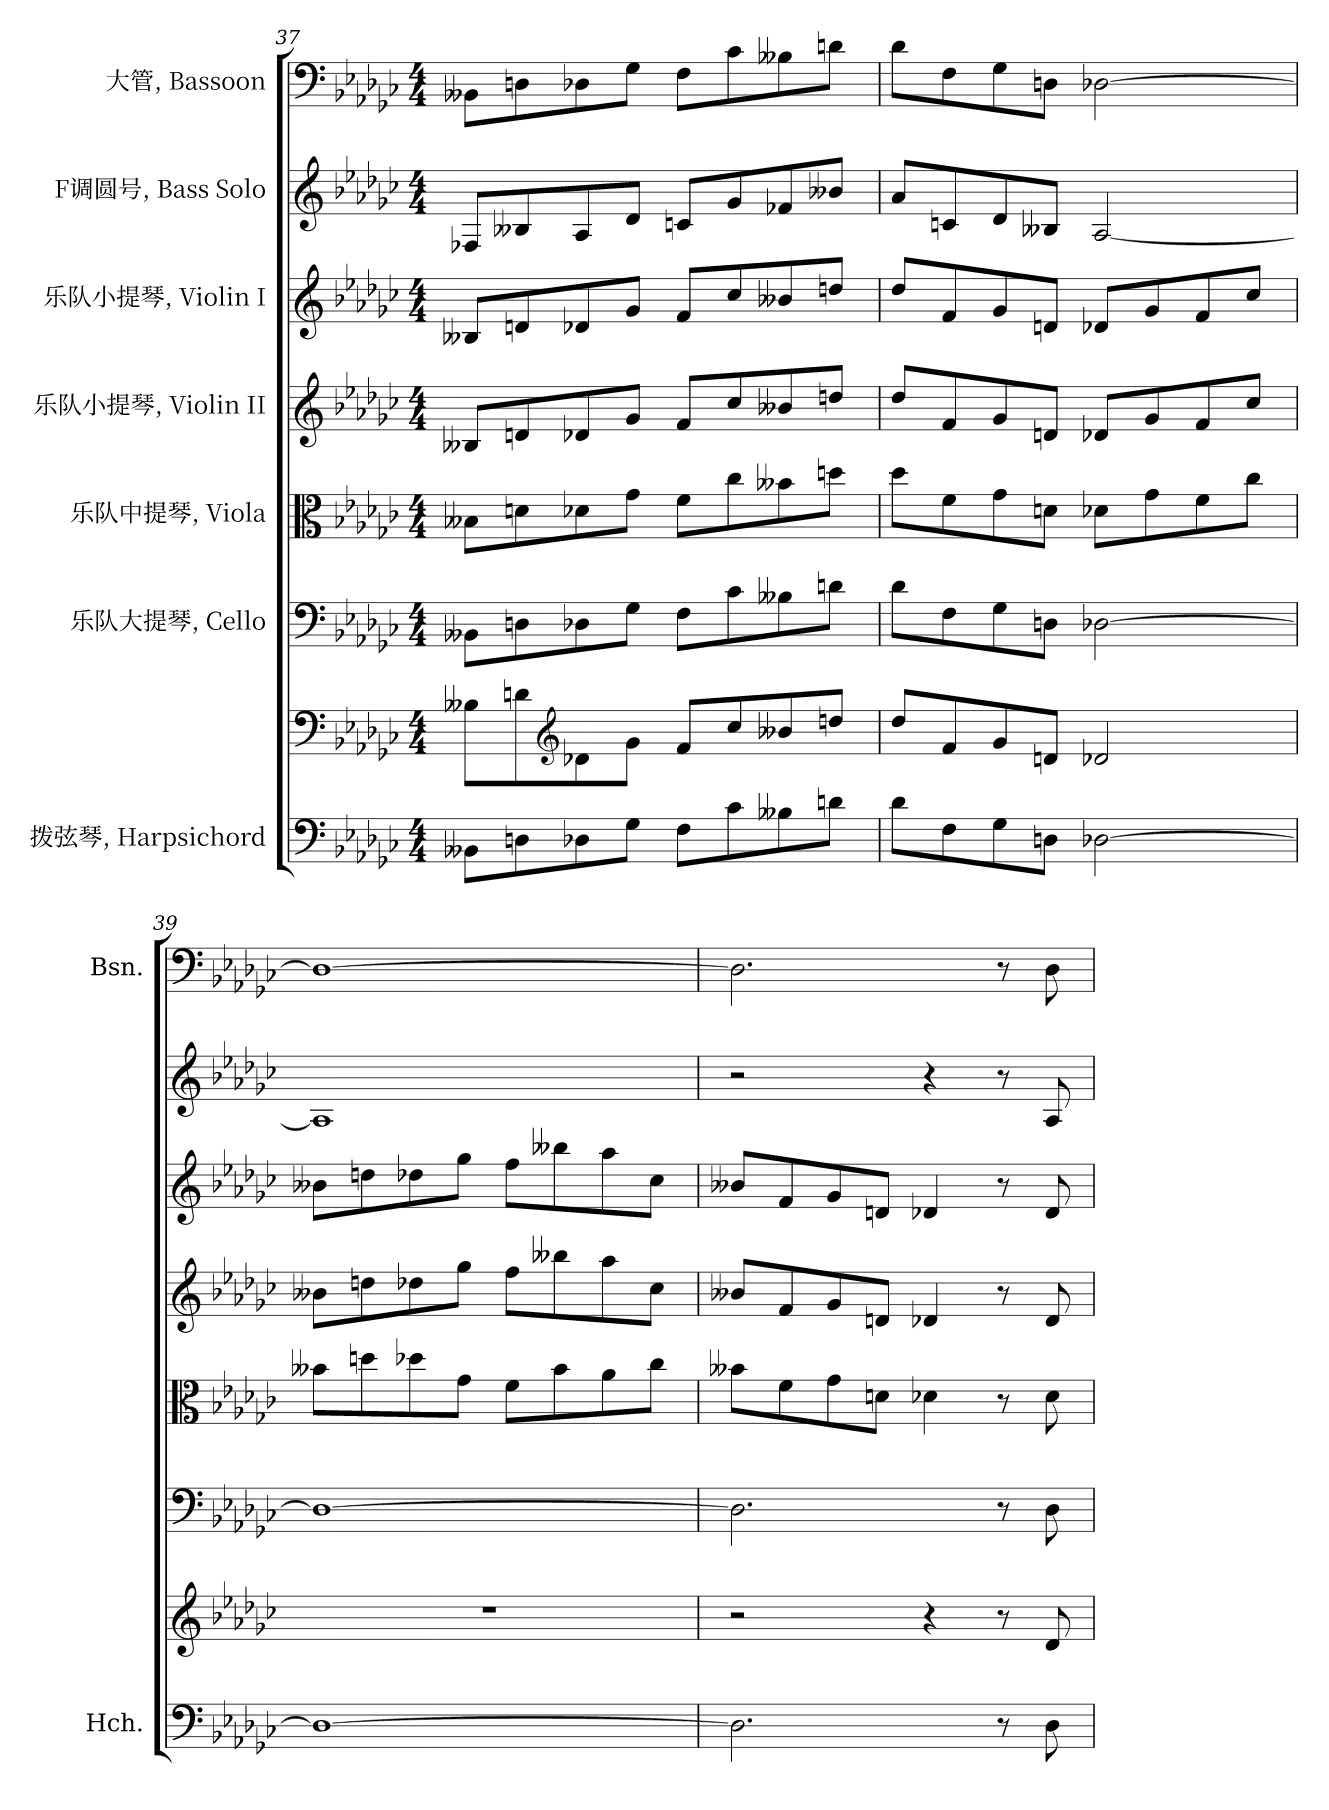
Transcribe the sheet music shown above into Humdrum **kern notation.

**kern	**kern	**kern	**kern	**kern	**kern	**kern	**kern
*part7	*part7	*part6	*part5	*part4	*part3	*part2	*part1
*staff8	*staff7	*staff6	*staff5	*staff4	*staff3	*staff2	*staff1
*I"拨弦琴, Harpsichord	*	*I"乐队大提琴, Cello	*I"乐队中提琴, Viola	*I"乐队小提琴, Violin II	*I"乐队小提琴, Violin I	*I"F调圆号, Bass Solo	*I"大管, Bassoon
*I'Hch.	*	*	*	*	*	*	*I'Bsn.
!!LO:PB:g=z
*clefF4	*clefF4	*clefF4	*clefC3	*clefG2	*clefG2	*clefG2	*clefF4
*	*	*	*	*	*	*ITrd4c7	*
*k[b-e-a-d-g-c-]	*k[b-e-a-d-g-c-]	*k[b-e-a-d-g-c-]	*k[b-e-a-d-g-c-]	*k[b-e-a-d-g-c-]	*k[b-e-a-d-g-c-]	*k[b-e-a-d-g-c-f-]	*k[b-e-a-d-g-c-]
*M4/4	*M4/4	*M4/4	*M4/4	*M4/4	*M4/4	*M4/4	*M4/4
=37	=37	=37	=37	=37	=37	=37	=37
8BB--X\L	8B--X\L	8BB--X\L	8B--X\L	8B--X/L	8B--X/L	8BB--X/L	8BB--X\L
8Dn\	8dn\	8Dn\	8dn\	8dn/	8dn/	8E--X/	8Dn\
*	*clefG2	*	*	*	*	*	*
8D-X\	8d-X\	8D-X\	8d-X\	8d-X/	8d-X/	8D-/	8D-X\
8G-\J	8g-\J	8G-\J	8g-\J	8g-/J	8g-/J	8G-/J	8G-\J
8F\L	8f/L	8F\L	8f\L	8f/L	8f/L	8Fn/L	8F\L
8c-\	8cc-/	8c-\	8cc-\	8cc-/	8cc-/	8c-/	8c-\
8B--X\	8b--X/	8B--X\	8b--X\	8b--X/	8b--X/	8B--X/	8B--X\
8dn\J	8ddn/J	8dn\J	8ddn\J	8ddn/J	8ddn/J	8e--X/J	8dn\J
=38	=38	=38	=38	=38	=38	=38	=38
8d-\L	8dd-/L	8d-\L	8dd-\L	8dd-/L	8dd-/L	8d-/L	8d-\L
8F\	8f/	8F\	8f\	8f/	8f/	8Fn/	8F\
8G-\	8g-/	8G-\	8g-\	8g-/	8g-/	8G-/	8G-\
8Dn\J	8dn/J	8Dn\J	8dn\J	8dn/J	8dn/J	8E--X/J	8Dn\J
[2D-X\	2d-X/	[2D-X\	8d-X\L	8d-X/L	8d-X/L	[2D-/	[2D-X\
.	.	.	8g-\	8g-/	8g-/	.	.
.	.	.	8f\	8f/	8f/	.	.
.	.	.	8cc-\J	8cc-/J	8cc-/J	.	.
=39	=39	=39	=39	=39	=39	=39	=39
1D-_	1r	1D-_	8b--X\L	8b--X\L	8b--X\L	1D-]	1D-_
.	.	.	8ddn\	8ddn\	8ddn\	.	.
.	.	.	8dd-X\	8dd-X\	8dd-X\	.	.
.	.	.	8g-\J	8gg-\J	8gg-\J	.	.
.	.	.	8f\L	8ff\L	8ff\L	.	.
.	.	.	8b--\	8bb--X\	8bb--X\	.	.
.	.	.	8a-\	8aa-\	8aa-\	.	.
.	.	.	8cc-\J	8cc-\J	8cc-\J	.	.
!!LO:PB:g=z
=40	=40	=40	=40	=40	=40	=40	=40
2.D-\]	2r	2.D-\]	8b--X\L	8b--X/L	8b--X/L	2r	2.D-\]
.	.	.	8f\	8f/	8f/	.	.
.	.	.	8g-\	8g-/	8g-/	.	.
.	.	.	8dn\J	8dn/J	8dn/J	.	.
.	4r	.	4d-X\	4d-X/	4d-X/	4r	.
8r	8r	8r	8r	8r	8r	8r	8r
8D-\	8d-/	8D-\	8d-\	8d-/	8d-/	8D-/	8D-\
=	=	=	=	=	=	=	=
*-	*-	*-	*-	*-	*-	*-	*-
